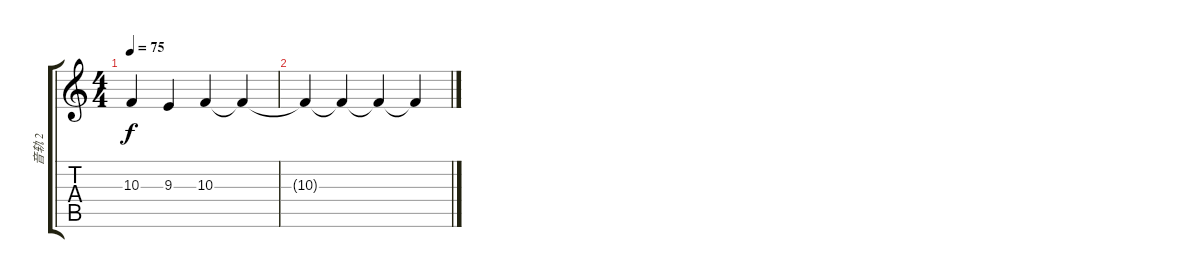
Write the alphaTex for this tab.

\track ("音轨 2" "音轨 2") {instrument violin}
\staff {score tabs}
\tuning (E4 B3 G3 D3 A2 E2) {hide}
\ts (4 4)
\tempo 75
\clef g2
\ks c
10.3.4{dy f} 9.3.4 10.3.4 10.3{t}.4 |
10.3{t}.4 10.3{t}.4 10.3{t}.4 10.3{t}.4
